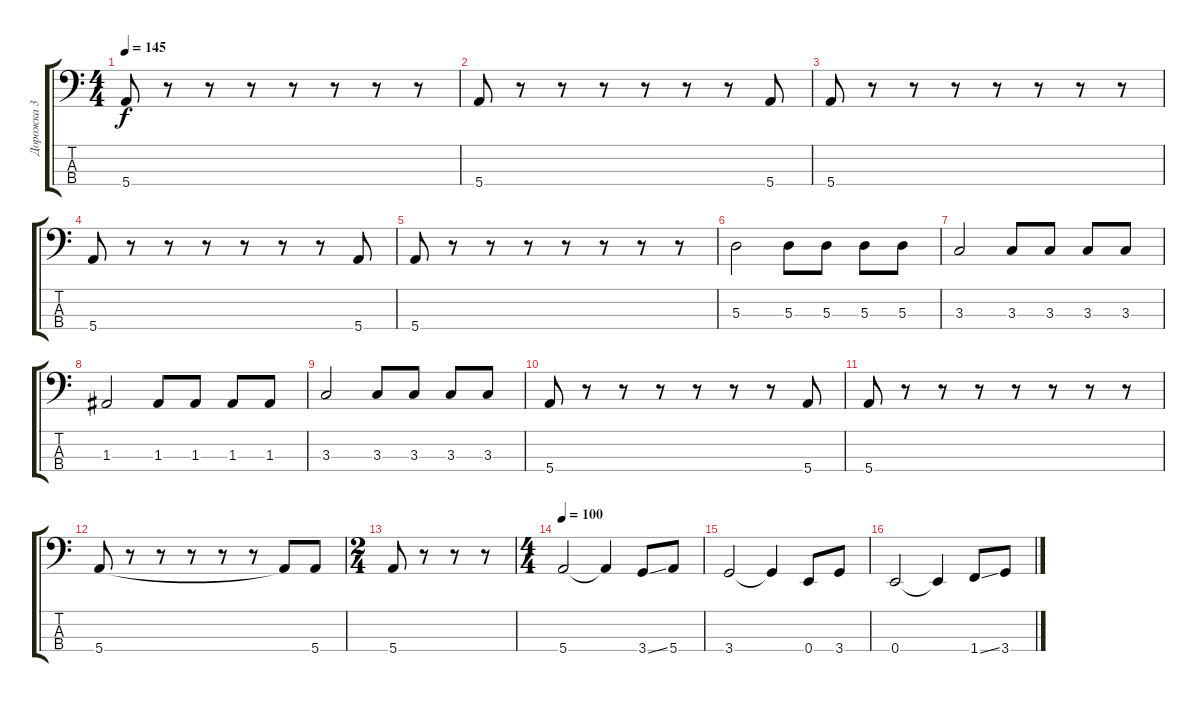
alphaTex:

\track ("Дорожка 3" "Дорожка 3") {instrument electricbassfinger}
\staff {score tabs}
\tuning (G2 D2 A1 E1) {hide}
\ts (4 4)
\tempo 145
\clef f4
\ks c
5.4.8{dy f} r.8 r.8 r.8 r.8 r.8 r.8 r.8 |
5.4.8 r.8 r.8 r.8 r.8 r.8 r.8 5.4.8 |
5.4.8 r.8 r.8 r.8 r.8 r.8 r.8 r.8 |
5.4.8 r.8 r.8 r.8 r.8 r.8 r.8 5.4.8 |
5.4.8 r.8 r.8 r.8 r.8 r.8 r.8 r.8 |
5.3.2 5.3.8 5.3.8 5.3.8 5.3.8 |
3.3.2 3.3.8 3.3.8 3.3.8 3.3.8 |
1.3.2 1.3.8 1.3.8 1.3.8 1.3.8 |
3.3.2 3.3.8 3.3.8 3.3.8 3.3.8 |
5.4.8 r.8 r.8 r.8 r.8 r.8 r.8 5.4.8 |
5.4.8 r.8 r.8 r.8 r.8 r.8 r.8 r.8 |
5.4.8 r.8 r.8 r.8 r.8 r.8 5.4{t}.8 5.4.8 |
\ts (2 4)
5.4.8 r.8 r.8 r.8 |
\ts (4 4)
\tempo 100
5.4.2 5.4{t}.4 3.4{ss}.8 5.4.8 |
3.4.2 3.4{t}.4 0.4.8 3.4.8 |
0.4.2 0.4{t}.4 1.4{ss}.8 3.4.8
